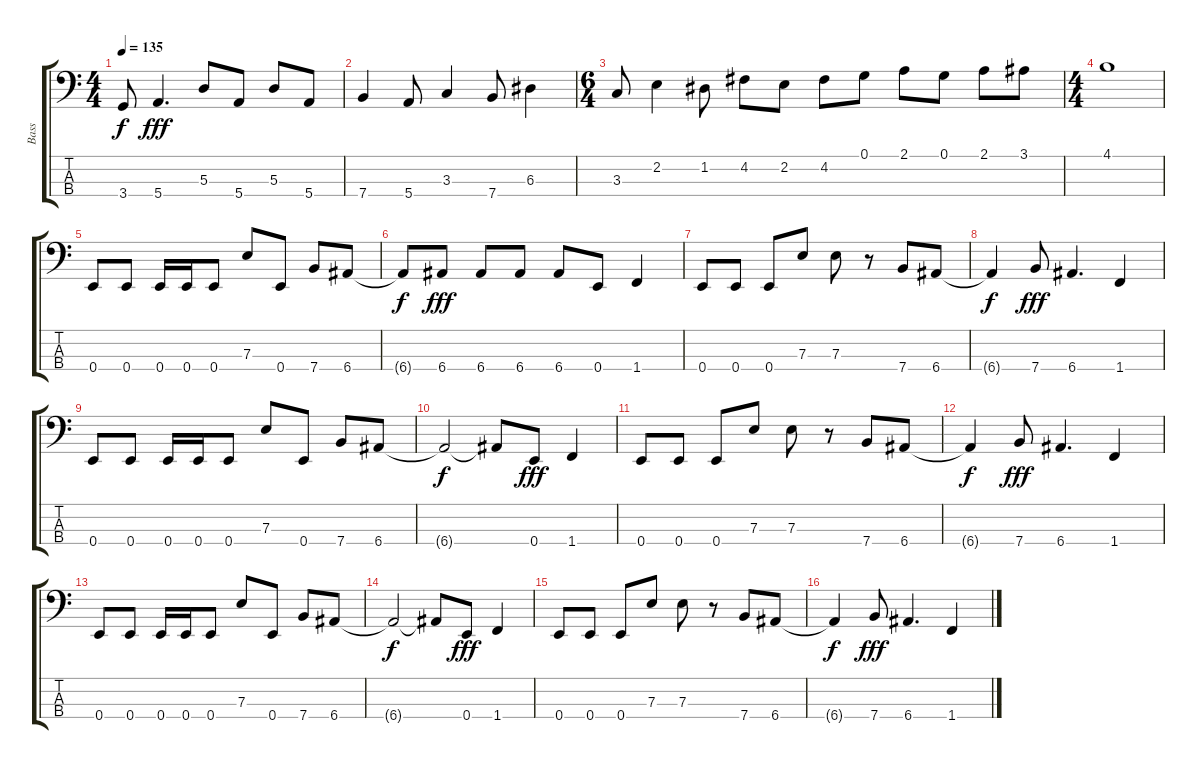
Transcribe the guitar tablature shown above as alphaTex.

\track ("Bass                " "Bass      ") {instrument acousticbass}
\staff {score tabs}
\tuning (G2 D2 A1 E1) {hide}
\ts (4 4)
\tempo 135
\clef f4
\ks c
3.4{t}.8{dy f} 5.4.4{d dy fff} 5.3.8 5.4.8 5.3.8 5.4.8 |
7.4.4 5.4.8 3.3.4 7.4.8 6.3.4 |
\ts (6 4)
3.3.8 2.2.4 1.2.8 4.2.8 2.2.8 4.2.8 0.1.8 2.1.8 0.1.8 2.1.8 3.1.8 |
\ts (4 4)
4.1.1 |
0.4.8 0.4.8 0.4.16 0.4.16 0.4.8 7.3.8 0.4.8 7.4.8 6.4.8 |
6.4{t}.8{dy f} 6.4.8{dy fff} 6.4.8 6.4.8 6.4.8 0.4.8 1.4.4 |
0.4.8 0.4.8 0.4.8 7.3.8 7.3.8 r.8 7.4.8 6.4.8 |
6.4{t}.4{dy f} 7.4.8{dy fff} 6.4.4{d} 1.4.4 |
0.4.8 0.4.8 0.4.16 0.4.16 0.4.8 7.3.8 0.4.8 7.4.8 6.4.8 |
6.4{t}.2{dy f} 6.4{t}.8 0.4.8{dy fff} 1.4.4 |
0.4.8 0.4.8 0.4.8 7.3.8 7.3.8 r.8 7.4.8 6.4.8 |
6.4{t}.4{dy f} 7.4.8{dy fff} 6.4.4{d} 1.4.4 |
0.4.8 0.4.8 0.4.16 0.4.16 0.4.8 7.3.8 0.4.8 7.4.8 6.4.8 |
6.4{t}.2{dy f} 6.4{t}.8 0.4.8{dy fff} 1.4.4 |
0.4.8 0.4.8 0.4.8 7.3.8 7.3.8 r.8 7.4.8 6.4.8 |
6.4{t}.4{dy f} 7.4.8{dy fff} 6.4.4{d} 1.4.4
